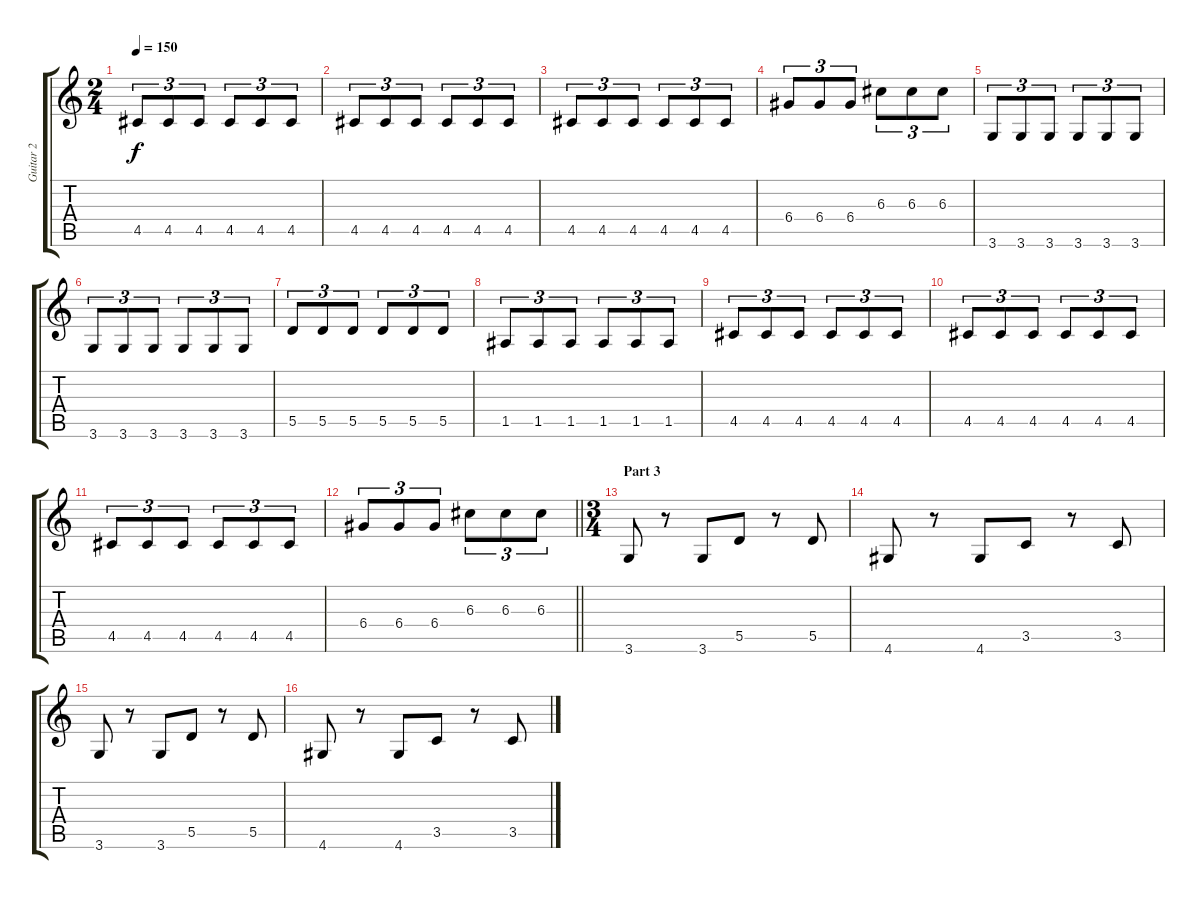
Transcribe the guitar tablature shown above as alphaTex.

\track ("Guitar 2" "Guitar 2") {instrument distortionguitar}
\staff {score tabs}
\tuning (E4 B3 G3 D3 A2 E2) {hide}
\ts (2 4)
\tempo 150
\clef g2
\ks c
4.5.8{tu (3 2) dy f} 4.5.8{tu (3 2)} 4.5.8{tu (3 2)} 4.5.8{tu (3 2)} 4.5.8{tu (3 2)} 4.5.8{tu (3 2)} |
4.5.8{tu (3 2)} 4.5.8{tu (3 2)} 4.5.8{tu (3 2)} 4.5.8{tu (3 2)} 4.5.8{tu (3 2)} 4.5.8{tu (3 2)} |
4.5.8{tu (3 2)} 4.5.8{tu (3 2)} 4.5.8{tu (3 2)} 4.5.8{tu (3 2)} 4.5.8{tu (3 2)} 4.5.8{tu (3 2)} |
6.4.8{tu (3 2)} 6.4.8{tu (3 2)} 6.4.8{tu (3 2)} 6.3.8{tu (3 2)} 6.3.8{tu (3 2)} 6.3.8{tu (3 2)} |
3.6.8{tu (3 2)} 3.6.8{tu (3 2)} 3.6.8{tu (3 2)} 3.6.8{tu (3 2)} 3.6.8{tu (3 2)} 3.6.8{tu (3 2)} |
3.6.8{tu (3 2)} 3.6.8{tu (3 2)} 3.6.8{tu (3 2)} 3.6.8{tu (3 2)} 3.6.8{tu (3 2)} 3.6.8{tu (3 2)} |
5.5.8{tu (3 2)} 5.5.8{tu (3 2)} 5.5.8{tu (3 2)} 5.5.8{tu (3 2)} 5.5.8{tu (3 2)} 5.5.8{tu (3 2)} |
1.5.8{tu (3 2)} 1.5.8{tu (3 2)} 1.5.8{tu (3 2)} 1.5.8{tu (3 2)} 1.5.8{tu (3 2)} 1.5.8{tu (3 2)} |
4.5.8{tu (3 2)} 4.5.8{tu (3 2)} 4.5.8{tu (3 2)} 4.5.8{tu (3 2)} 4.5.8{tu (3 2)} 4.5.8{tu (3 2)} |
4.5.8{tu (3 2)} 4.5.8{tu (3 2)} 4.5.8{tu (3 2)} 4.5.8{tu (3 2)} 4.5.8{tu (3 2)} 4.5.8{tu (3 2)} |
4.5.8{tu (3 2)} 4.5.8{tu (3 2)} 4.5.8{tu (3 2)} 4.5.8{tu (3 2)} 4.5.8{tu (3 2)} 4.5.8{tu (3 2)} |
\barLineRight lightlight
6.4.8{tu (3 2)} 6.4.8{tu (3 2)} 6.4.8{tu (3 2)} 6.3.8{tu (3 2)} 6.3.8{tu (3 2)} 6.3.8{tu (3 2)} |
\ts (3 4)
\section ("" "Part 3")
3.6.8 r.8 3.6.8 5.5.8 r.8 5.5.8 |
4.6.8 r.8 4.6.8 3.5.8 r.8 3.5.8 |
3.6.8 r.8 3.6.8 5.5.8 r.8 5.5.8 |
4.6.8 r.8 4.6.8 3.5.8 r.8 3.5.8
